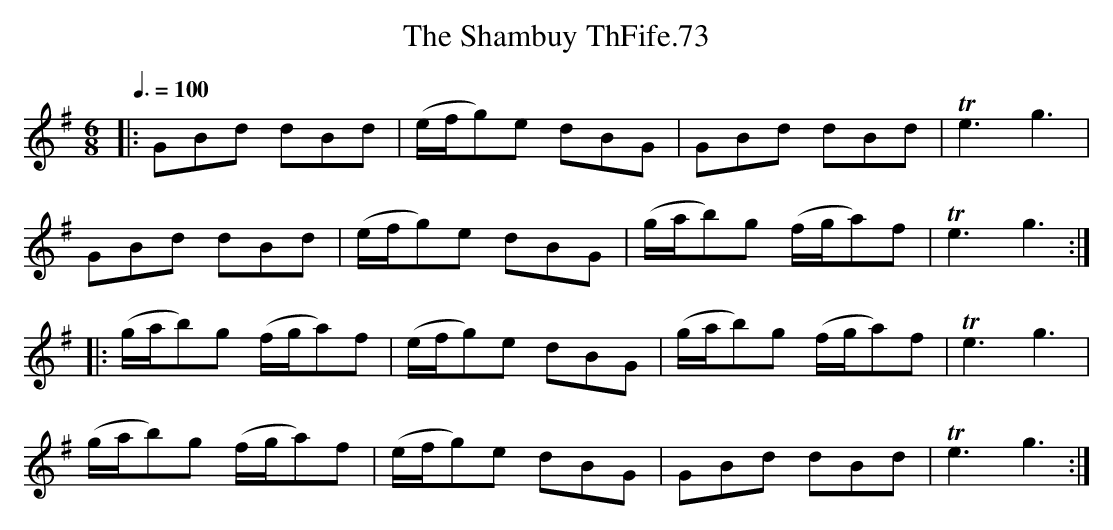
X:1
T:Shambuy ThFife.73, The
M:6/8
L:1/8
Q:3/8=100
K:G
|: GBd dBd | (e/f/g)e dBG | GBd dBd | !trill!e3 g3 |
GBd dBd | (e/f/g)e dBG | (g/a/b)g (f/g/a)f | !trill!e3 g3 :|
|: (g/a/b)g (f/g/a)f | (e/f/g)e dBG | (g/a/b)g (f/g/a)f | !trill!e3 g3 |
(g/a/b)g (f/g/a)f | (e/f/g)e dBG | GBd dBd | !trill!e3 g3 :|
